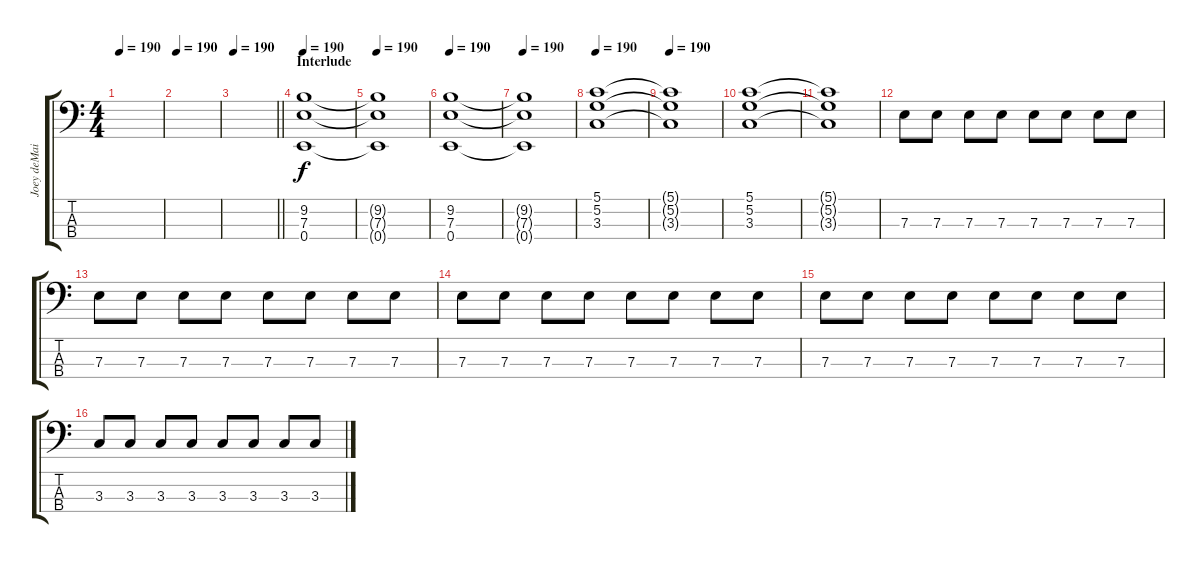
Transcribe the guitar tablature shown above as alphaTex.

\track ("Joey deMaio" "Joey deMai") {instrument electricbassfinger}
\staff {score tabs}
\tuning (G2 D2 A1 E1) {hide}
\ts (4 4)
\tempo 190
\clef f4
\ks c
|
\tempo 190
|
\tempo 190
\barLineRight lightlight
|
\section ("" "Interlude")
\tempo 190
(9.2 7.3 0.4).1 |
\tempo 190
(9.2{t} 7.3{t} 0.4{t}).1 |
\tempo 190
(9.2 7.3 0.4).1 |
\tempo 190
(9.2{t} 7.3{t} 0.4{t}).1 |
\tempo 190
(5.1 5.2 3.3).1 |
\tempo 190
(5.1{t} 5.2{t} 3.3{t}).1 |
(5.1 5.2 3.3).1 |
(5.1{t} 5.2{t} 3.3{t}).1 |
7.3.8 7.3.8 7.3.8 7.3.8 7.3.8 7.3.8 7.3.8 7.3.8 |
7.3.8 7.3.8 7.3.8 7.3.8 7.3.8 7.3.8 7.3.8 7.3.8 |
7.3.8 7.3.8 7.3.8 7.3.8 7.3.8 7.3.8 7.3.8 7.3.8 |
7.3.8 7.3.8 7.3.8 7.3.8 7.3.8 7.3.8 7.3.8 7.3.8 |
3.3.8 3.3.8 3.3.8 3.3.8 3.3.8 3.3.8 3.3.8 3.3.8
